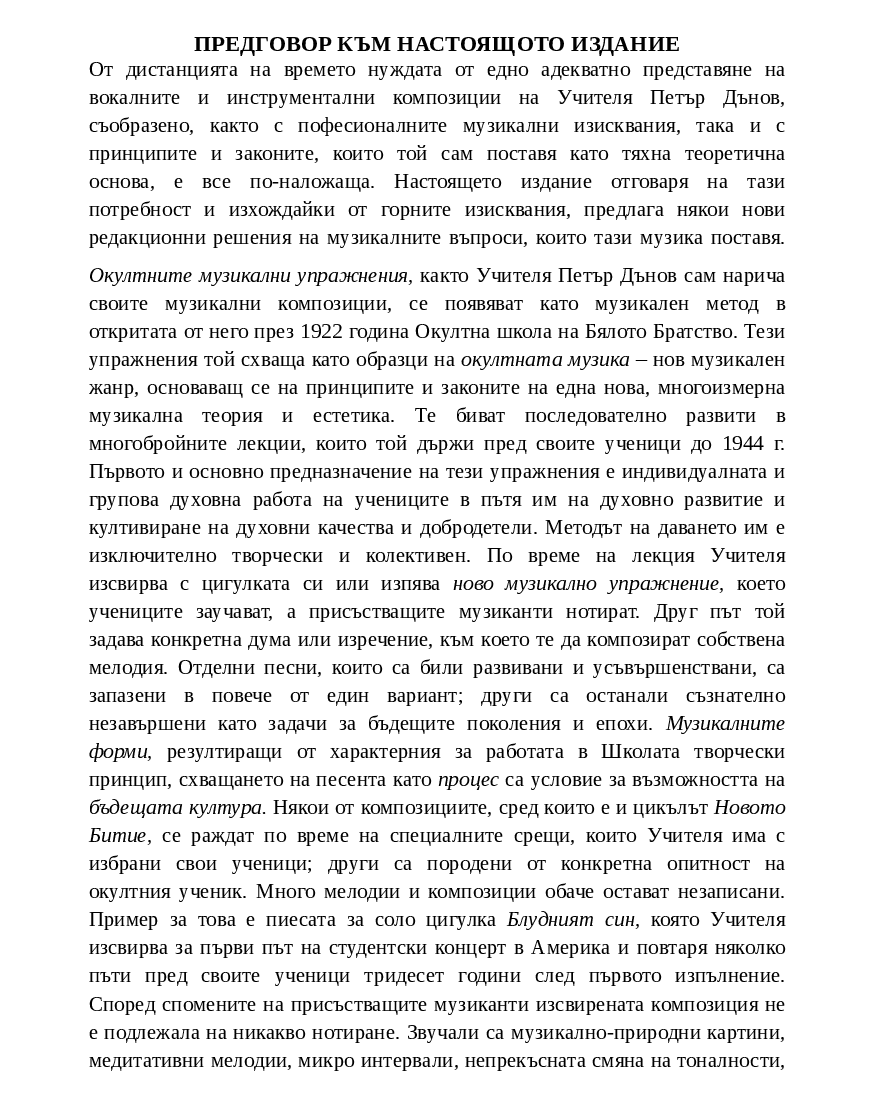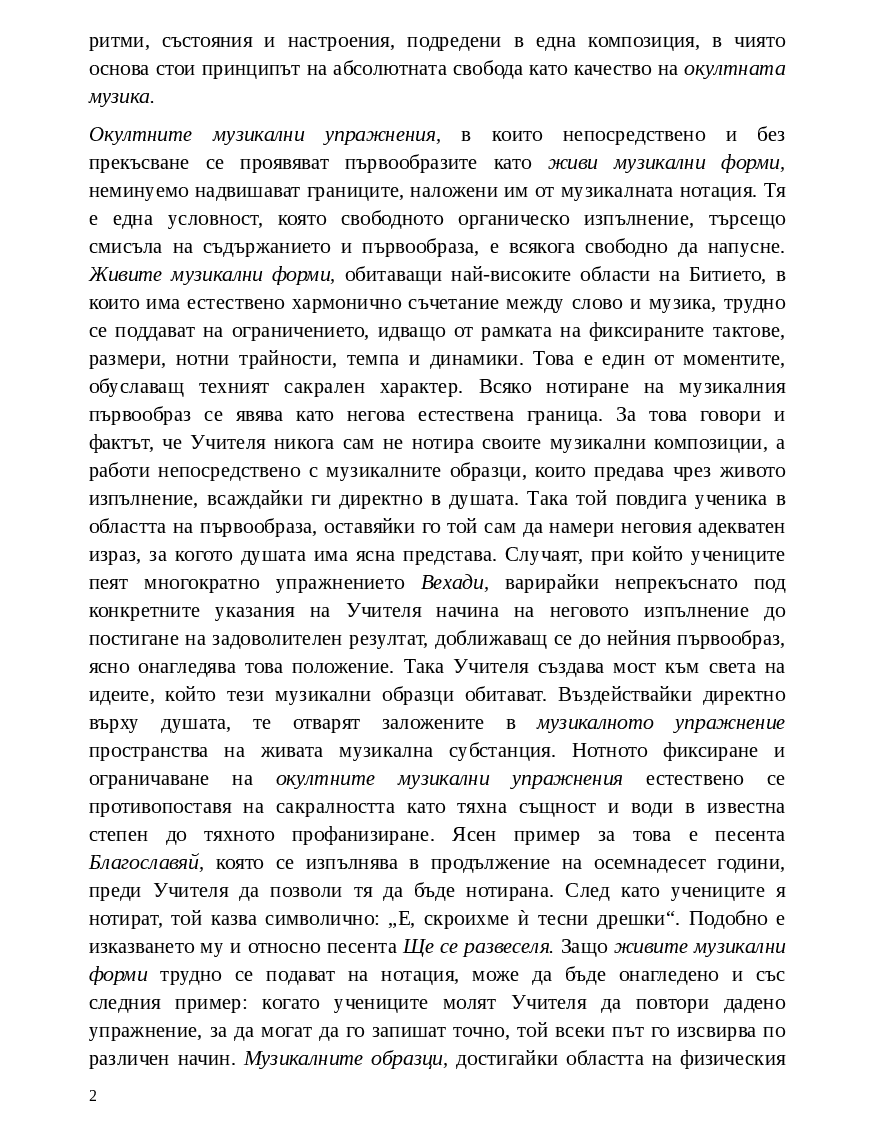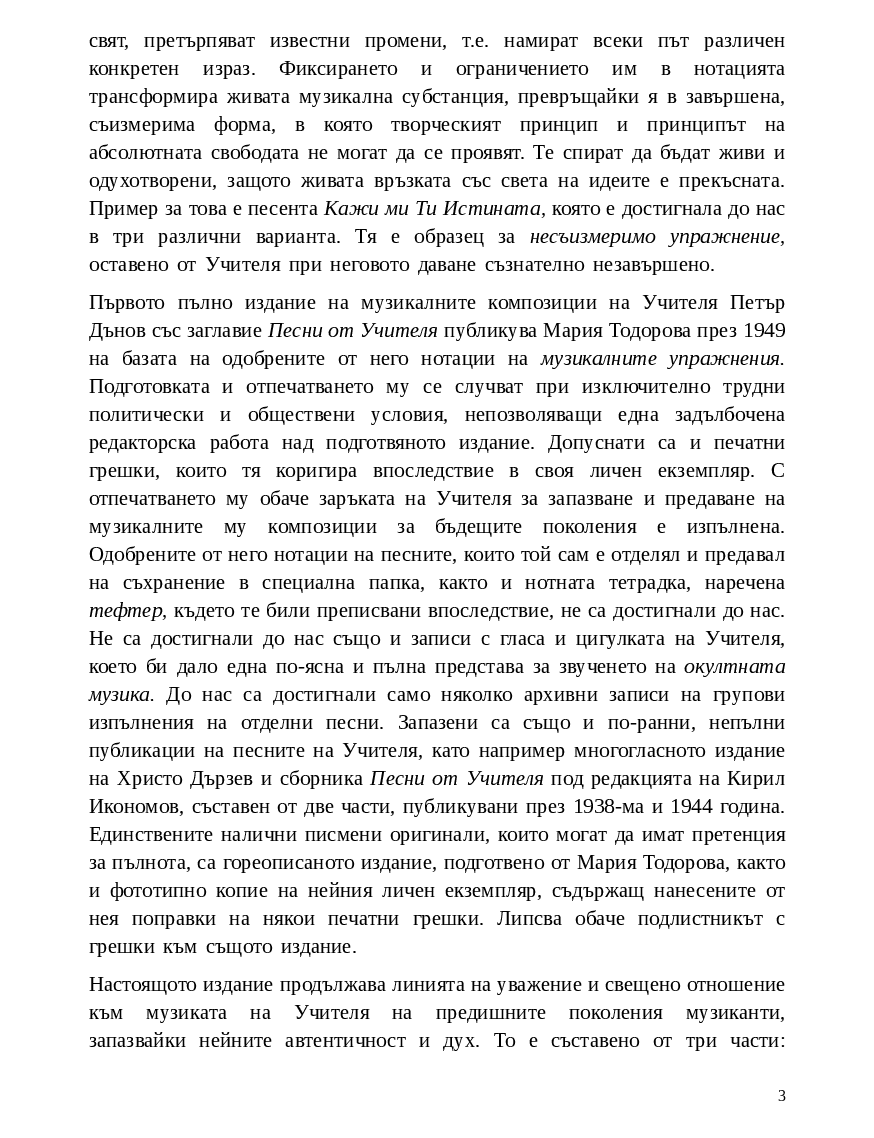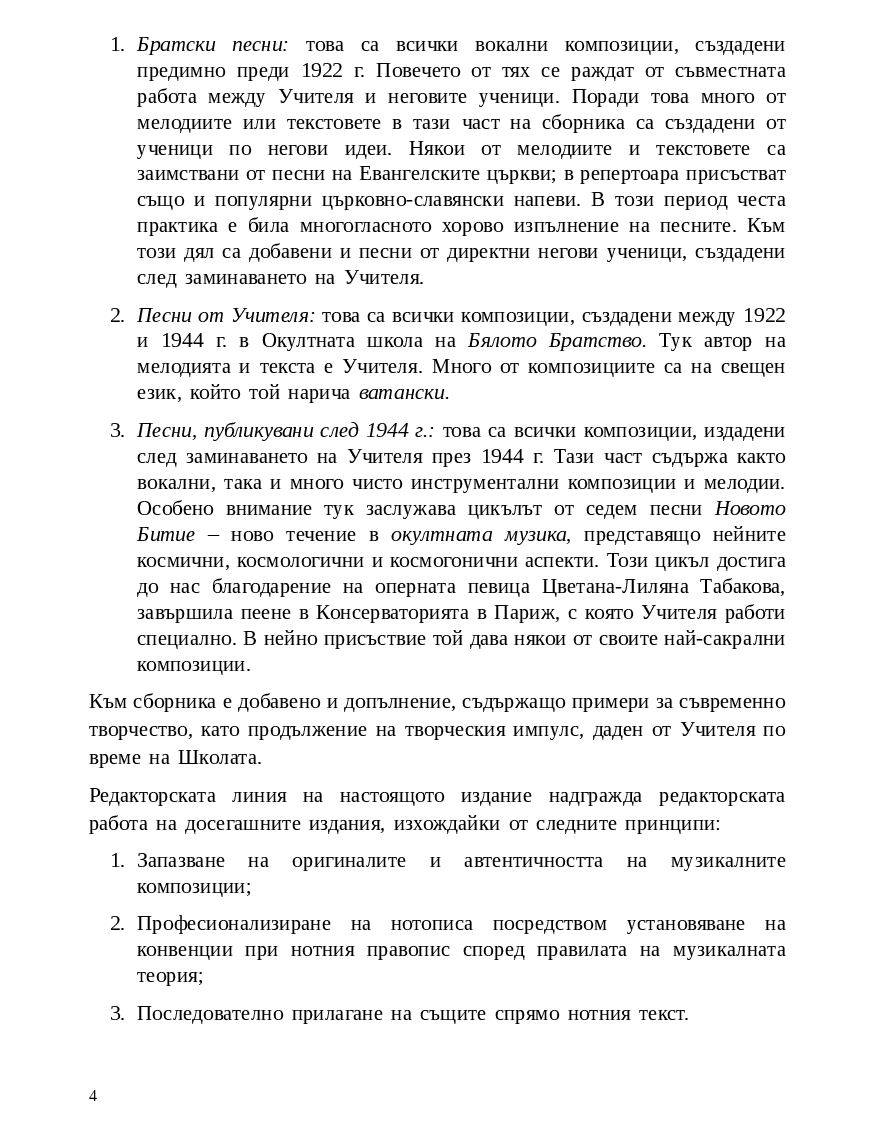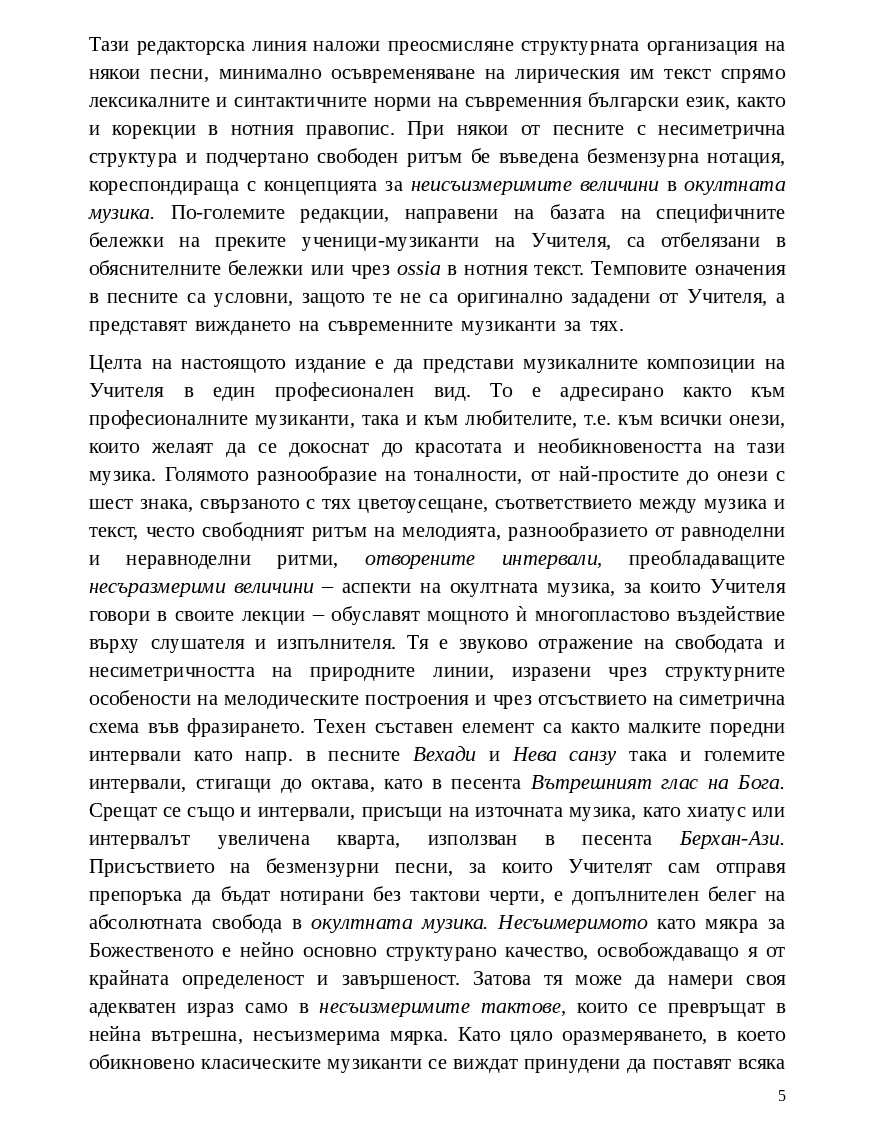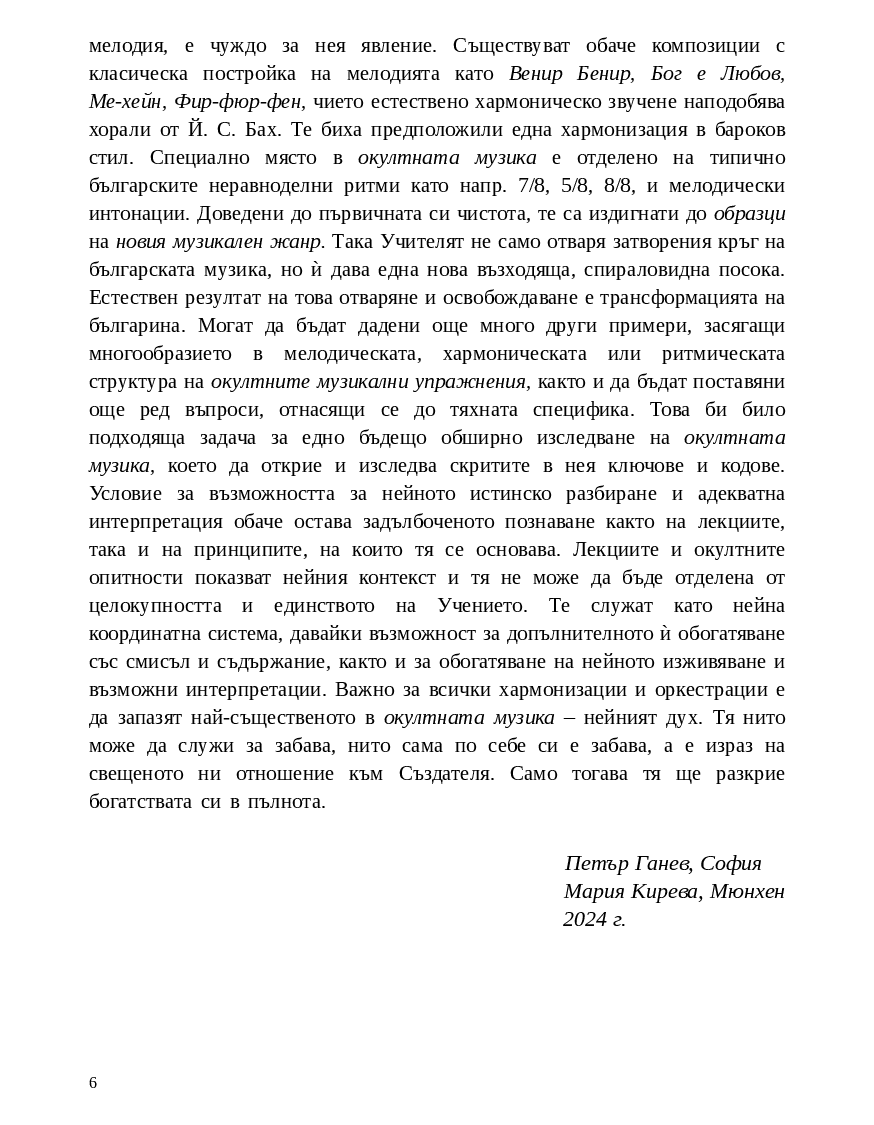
\version "2.24.3"

% include paper part and global functions
\include "include/globals.ily"

\bookpart {
  \paper {
    print-all-headers = ##f
    print-page-number = ##t
    print-first-page-number = ##f

    % put page numbers on the bottom
    oddHeaderMarkup = \markup ""
    evenHeaderMarkup = \markup ""
    oddFooterMarkup = \markup
    \fill-line {
      ""
      \if \should-print-page-number \fromproperty #'page:page-number-string
    }
    evenFooterMarkup = \markup
    \fill-line {
      \if \should-print-page-number \fromproperty #'page:page-number-string
      ""
    }

    left-margin = 1.5\cm
    right-margin = 1.5\cm
    top-margin = 1.6\cm
    bottom-margin = 1.2\cm
    ragged-bottom = ##t % do not spread the staves to fill the whole vertical space


  }

  \tocItem \markup "Предговор към настоящото издание"
  \markup \fontsize  #+3 { \fill-line \bold {"ПРЕДГОВОР КЪМ НАСТОЯЩОТО ИЗДАНИЕ"} }



  \markup \fontsize #+2.5 {
    \vspace #0.5  \override #'(baseline-skip . 2.7)


    \justify {

      От дистанцията на времето нуждата от едно адекватно представяне на вокалните и инструментални композиции на Учителя Петър Дънов, съобразено, както с пофесионалните музикални изисквания, така и с принципите и законите, които той сам поставя като тяхна теоретична основа, е все по-наложаща. Настоящето издание отговаря на тази потребност и изхождайки от горните изисквания, предлага някои нови редакционни решения на музикалните въпроси, които тази музика поставя.
      %Настоящият сборник съдържа вокални и инструментални композиции от Учителя Петър Константинов Дънов – Беинса Дуно (1864 – 1944) и от негови ученици. Изданието представлява четвърто преработено и допълнено издание на сборника \italic"Песни" \italic"от" \italic"Учителя," отпечатан през 1949 г. в София под редакцията на Мария Тодорова. За основа на настоящото издание послужи последното, трето издание на \italic"Песни" \italic"от" \italic"Учителя," от 2012 г.
    }
  }


  \markup \fontsize #+2.5 {
    \vspace #0.9  \override #'(baseline-skip . 2.7)
    \justify {
      \italic {Окултните} \italic {музикални} \italic {упражнения,} както Учителя Петър Дънов сам нарича своите музикални композиции, се появяват като музикален метод в откритата от него през 1922 година Окултна школа на Бялото Братство. Тези упражнения той схваща като образци на \italic {окултната} \italic {музика} – нов музикален жанр, основаващ се на принципите и законите на една нова, многоизмерна музикална теория и естетика. Те биват последователно развити в многобройните лекции, които той държи пред своите ученици до 1944 г. Първото и основно предназначение на тези упражнения е индивидуалната и групова духовна работа на учениците в пътя им на духовно развитие и култивиране на духовни качества и добродетели. Методът на даването им е изключително творчески и колективен. По време на лекция Учителя изсвирва с цигулката си или изпява \italic {ново} \italic {музикално} \italic {упражнение,} което учениците заучават, а присъстващите музиканти нотират. Друг път той задава конкретна дума или  изречение, към което те да композират собствена мелодия. Отделни песни, които са били развивани и усъвършенствани, са запазени в повече от един вариант; други са останали съзнателно незавършени като задачи за бъдещите поколения и епохи. \italic {Музикалните} \italic {форми,} резултиращи от характерния за работата в Школата творчески принцип, схващането на песента като \italic {процес} са условие за възможността на \italic {бъдещата} \italic {култура.} Някои от композициите, сред които е и цикълът \italic {Новото} \italic {Битие,} се раждат по време на специалните срещи, които Учителя има с избрани свои ученици; други са породени от конкретна опитност на окултния ученик. Много мелодии и композиции обаче остават незаписани.  Пример за това е пиесата за соло цигулка \italic {Блудният} \italic {син,} която Учителя изсвирва за първи път на студентски концерт в Америка и повтаря няколко пъти пред своите ученици тридесет години след първото изпълнение. Според спомените на присъстващите музиканти  изсвирената композиция не е подлежала на никакво нотиране. Звучали са музикално-природни картини, медитативни мелодии, микро интервали, непрекъсната смяна на тоналности,
    }
  }


  \markup \fontsize #+2.5 {
    \override #'(baseline-skip . 2.7)
    \justify {
      ритми, състояния и настроения, подредени в една композиция, в чиято основа стои принципът на абсолютната свобода като качество на \italic{окултната} \italic {музика.}
    }
  }


  \markup \fontsize #+2.5 {
    \vspace #0.9  \override #'(baseline-skip . 2.7)
    \justify {
      \italic{Окултните} \italic{музикални} \italic{упражнения,} в които непосредствено и без прекъсване се проявяват първообразите като \italic{живи} \italic{музикални} \italic{форми,} неминуемо надвишават границите, наложени им от музикалната нотация. Тя е една условност, която свободното органическо изпълнение, търсещо смисъла на съдържанието и първообраза, е всякога свободно да напусне.  \italic{Живите} \italic{музикални} \italic{форми,} обитаващи най-високите области на Битието, в които има естествено хармонично съчетание между слово и музика, трудно се поддават на ограничението, идващо от рамката на фиксираните тактове, размери, нотни трайности, темпа и динамики. Това е един от моментите, обуславащ техният сакрален характер. Всяко нотиране на музикалния първообраз се явява като негова естествена граница. За това говори и фактът, че Учителя никога сам не нотира своите музикални композиции, а работи непосредствено с  музикалните образци, които предава чрез живото изпълнение, всаждайки ги директно в душата. Така той  повдига ученика в областта на първообраза, оставяйки го той сам да намери неговия адекватен израз, за когото душата има ясна представа. Случаят, при който учениците пеят многократно упражнението \italic{Вехади,} варирайки непрекъснато под конкретните указания на Учителя начина на неговото изпълнение до постигане на задоволителен резултат, доближаващ се до нейния първообраз, ясно онагледява това положение. Така Учителя създава мост към света на идеите, който тези музикални образци обитават. Въздействайки директно върху душата, те отварят заложените в \italic{музикалното} \italic{упражнение} пространства на живата музикална субстанция. Нотното фиксиране и ограничаване на \italic{окултните} \italic{музикални} \italic{упражнения} естествено се противопоставя на сакралността като тяхна същност и води в известна степен до тяхното профанизиране. Ясен пример за това е песента \italic{Благославяй,} която се изпълнява в продължение на осемнадесет години, преди Учителя да позволи тя да бъде нотирана. След като учениците я нотират, той казва символично: „Е, скроихме ѝ тесни дрешки“. Подобно е изказването му и относно песента \italic{Ще} \italic{се }\italic{развеселя.} Защо \italic{живите} \italic{музикални} \italic{форми} трудно се подават на нотация, може да бъде онагледено и със следния пример: когато учениците молят Учителя да повтори дадено упражнение, за да могат да го запишат точно, той всеки път го изсвирва по различен начин. \italic{Музикалните} \italic{образци,} достигайки областта на физическия

    }
  }


  \markup \fontsize #+2.5 {
    \override #'(baseline-skip . 2.7)
    \justify {

      свят, претърпяват известни промени, т.е. намират всеки път различен конкретен израз. Фиксирането и ограничението им в нотацията трансформира живата музикална субстанция, превръщайки я в завършена, съизмерима форма, в която творческият принцип и принципът на абсолютната свободата не могат да се проявят. Те спират да бъдат живи и одухотворени, защото живата връзката със света на идеите е прекъсната. Пример за това е песента \italic{Кажи ми Ти Истината,} която е достигнала до нас в три различни варианта. Тя е образец за \italic{несъизмеримо упражнение,} оставено от Учителя при неговото даване съзнателно незавършено.
    }
  }
  \markup \fontsize #+2.5 {
    \vspace #0.9  \override #'(baseline-skip . 2.7)
    \justify {
      Първото пълно издание на музикалните композиции на Учителя Петър Дънов със заглавие \italic {Песни} \italic {от} \italic {Учителя} публикува Мария Тодорова през 1949 на базата на одобрените от него нотации на \italic {музикалните} \italic {упражнения.} Подготовката и отпечатването му се случват при изключително трудни политически и обществени условия, непозволяващи една задълбочена редакторска работа над подготвяното издание. Допуснати са и печатни грешки, които тя коригира впоследствие в своя личен екземпляр. С отпечатването му обаче заръката на Учителя за запазване и предаване на музикалните му композиции за бъдещите поколения е изпълнена. Одобрените от него нотации на песните, които той сам е отделял и предавал на съхранение в специална папка, както и нотната тетрадка, наречена \italic {тефтер,} където те били преписвани впоследствие, не са достигнали до нас. Не са достигнали до нас също и записи с гласа и цигулката на Учителя, което би дало една по-ясна и пълна представа за звученето на \italic {окултната} \italic {музика.} До нас са достигнали само няколко архивни записи на групови изпълнения на отделни песни. Запазени са също и по-ранни, непълни публикации на песните на Учителя, като например многогласното издание на Христо Дързев и сборника \italic {Песни} \italic {от} \italic {Учителя} под редакцията на Кирил Икономов, съставен от две части, публикувани през 1938-ма и 1944 година. Единствените налични писмени оригинали, които могат да имат претенция за пълнота, са гореописаното издание, подготвено от Мария Тодорова, както и фототипно копие на нейния личен екземпляр, съдържащ нанесените от нея поправки на някои печатни грешки. Липсва обаче подлистникът с грешки към същото издание.
    }
  }


  \markup \fontsize #+2.5 {
    \vspace #0.9  \override #'(baseline-skip . 2.7)
    \justify {
      Настоящото издание продължава линията на  уважение и свещено отношение към музиката на Учителя на предишните поколения музиканти, \justify-line {запазвайки нейните автентичност и дух. То е съставено от три части:}
    }
  }


  \markup \override #'(line-width . 62.5) \fontsize  #+2.5 {
    \override #'(baseline-skip . 2.5) \column {
      "    1."
    }
    \hspace #0.5
    \override #'(baseline-skip . 2.5) \column {
      \justify {
        \italic {Братски песни:  } това са всички вокални композиции, създадени предимно преди 1922 г. Повечето от тях се раждат от съвместната работа между Учителя и неговите ученици. Поради това много от мелодиите или текстовете в тази част на сборника са създадени от ученици по негови идеи. Някои от мелодиите и текстовете са заимствани от песни на Евангелските църкви; в репертоара присъстват също и популярни църковно-славянски напеви. В този период честа практика е била многогласното хорово изпълнение на песните. Към този дял са добавени и песни от директни негови ученици, създадени след заминаването на Учителя.
      }
    }
  }

  \markup \override #'(line-width . 62.5) \fontsize  #+2.5 {
    \vspace #0.9  \override #'(baseline-skip . 2.5) \column {
      "    2."
    }
    \hspace #0.5
    \override #'(baseline-skip . 2.5) \column {
      \justify {
        \italic { Песни от Учителя: } това са всички композиции, създадени между 1922 и 1944 г. в Окултната школа на \italic {Бялото}
        \italic {Братство.} Тук автор на мелодията и текста е Учителя. Много от композициите са на свещен език, който той
        нарича \italic {ватански.}
      }
    }
  }

  \markup \override #'(line-width . 62.5) \fontsize  #+2.5 {
    \vspace #0.9  \override #'(baseline-skip . 2.5) \column {
      "    3."
    }
    \hspace #0.5
    \override #'(baseline-skip . 2.5) \column {
      \justify {
        \italic {Песни, публикувани след 1944 г.:  } това са всички композиции, издадени след заминаването на Учителя през 1944 г.
        Тази част съдържа както вокални, така и много чисто инструментални композиции и мелодии. Особено внимание тук
        заслужава цикълът от седем песни \italic {Новото} \italic{Битие} – ново течение в \italic {окултната} \italic {музика,} представящо нейните космични, космологични и космогонични аспекти. Този цикъл достига до нас благодарение на оперната певица Цветана-Лиляна Табакова, завършила пеене в Консерваторията в Париж, с която Учителя работи специално. В нейно присъствие той дава някои от своите най-сакрални композиции.
      }
    }
  }
  \markup \fontsize #+2.5 {
    \vspace #0.9  \override #'(baseline-skip . 2.7)
    \justify {
      Към сборника е добавено и допълнение, съдържащо примери за съвременно творчество, като продължение на творческия импулс, даден от Учителя по време на Школата.
    }
  }
  \markup \fontsize #+2.5 {
    \vspace #0.9  \override #'(baseline-skip . 2.7)
    \justify {
      Редакторската линия на настоящото издание надгражда редакторската работа на досегашните издания, изхождайки
      от следните принципи:
    }
  }

  \markup \override #'(line-width . 62.5) \fontsize  #+2.5 {
    \vspace #0.9  \override #'(baseline-skip . 2.5) \column {
      "    1."
    }
    \hspace #0.5
    \override #'(baseline-skip . 2.5) \column {
      \justify {
        Запазване на оригиналите и автентичността на музикалните композиции;
      }
    }
  }

  \markup \override #'(line-width . 62.5) \fontsize  #+2.5 {
    \vspace #0.9  \override #'(baseline-skip . 2.5) \column {
      "    2."
    }
    \hspace #0.5
    \override #'(baseline-skip . 2.5) \column {
      \justify {
        Професионализиране на нотописа посредством установяване на конвенции при нотния правопис според правилата на музикалната теория;
      }
    }
  }


  \markup \override #'(line-width . 62.5) \fontsize  #+2.5 {
    \vspace #0.9 \override #'(baseline-skip . 2.5) \column {
      "    3."
    }
    \hspace #0.5
    \override #'(baseline-skip . 2.5) \column {
      \justify {
        Последователно прилагане на същите спрямо нотния текст.
      }
    }
  }



  \markup \fontsize #+2.5 {
    \override #'(baseline-skip . 2.7)
    \justify {
      Тази редакторска линия наложи преосмисляне структурната организация на някои песни, минимално осъвременяване на лирическия им текст спрямо лексикалните и синтактичните норми на съвременния български език, както и корекции в нотния правопис. При някои от песните с несиметрична структура и подчертано свободен ритъм бе въведена безмензурна нотация, кореспондираща с концепцията за \italic"неисъизмеримите" \italic"величини" в \italic"окултната" \italic"музика." По-големите редакции, направени на базата на специфичните бележки на преките ученици-музиканти на Учителя, са отбелязани в обяснителните бележки или чрез \italic {ossia} в нотния текст. Темповите означения в песните са условни, защото те не са оригинално зададени от Учителя, а представят виждането на съвременните музиканти за тях.
    }
  }

  \markup \fontsize #+2.5 {
    \vspace #0.9  \override #'(baseline-skip . 2.7)
    \justify {

      Целта на настоящото издание е да представи музикалните композиции на Учителя в един професионален вид. То е адресирано както към професионалните музиканти, така и към любителите, т.е. към всички онези, които желаят да се докоснат до красотата и необикновеността на тази музика. Голямото разнообразие на тоналности, от най-простите до онези с шест знака, свързаното с тях цветоусещане, съответствието между музика и текст, често свободният ритъм на мелодията, разнообразието от равноделни и неравноделни ритми, \italic {отворените} \italic {интервали,} преобладаващите \italic {несъразмерими} \italic {величини} – аспекти на окултната музика, за които Учителя говори в своите лекции – обуславят мощното ѝ многопластово въздействие върху слушателя и изпълнителя. Тя е звуково отражение на свободата и несиметричността на природните линии, изразени чрез структурните особености на мелодическите построения и чрез отсъствието на симетрична схема във фразирането. Техен съставен елемент са както малките поредни интервали като напр. в песните \italic {Вехади} и \italic {Нева санзу} така и големите интервали, стигащи до октава, като в песента \italic {Вътрешният глас на Бога.} Срещат се също и интервали, присъщи на източната музика, като хиатус или интервалът увеличена кварта, използван в песента \italic {Берхан-Ази.} Присъствието на безмензурни песни, за които Учителят сам отправя препоръка да бъдат нотирани без тактови черти, е допълнителен белег на абсолютната свобода в \italic {окултната} \italic {музика.} \italic {Несъимеримото} като мякра за Божественото е нейнo основно структурано качество, освобождаващо я от крайната определеност и завършеност. Затова тя може да намери своя адекватен израз само в \italic {несъизмеримите} \italic {тактове,} които се превръщат в нейна вътрешна, несъизмерима мярка. Като цяло оразмеряването, в което обикновено класическите музиканти се виждат принудени да поставят всяка
    }
  }

  \markup \fontsize #+2.5 {
    \vspace #0.9  \override #'(baseline-skip . 2.7)
    \justify {
      мелодия, е чуждо за нея явление. Съществуват обаче композиции с класическа постройка на мелодията като \italic {Венир Бенир,} \italic {Бог е Любов,} \italic {Ме-хейн,} \italic {Фир-фюр-фен,} чието естествено  хармоническо звучене наподобява хорали от Й. С. Бах. Те биха предположили една хармонизация в бароков стил. Специално място в \italic {окултната} \italic {музика} е отделено на типично българските неравноделни ритми като напр. 7/8, 5/8, 8/8, и мелодически интонации. Доведени до първичната си чистота, те са издигнати до \italic {образци} на \italic {новия} \italic {музикален} \italic {жанр.} Така Учителят не само отваря затворения кръг на българската музика, но ѝ дава една нова възходяща, спираловидна посока. Естествен резултат на това отваряне и освобождаване е трансформацията на българина. Могат да бъдат дадени още много други примери, засягащи многообразието в мелодическата, хармоническата или ритмическата структура на \italic {окултните} \italic {музикални} \italic {упражнения,} както и да бъдат поставяни още ред въпроси, отнасящи се до тяхната специфика. Това би било подходяща задача за едно бъдещо обширно изследване на \italic {окултната} \italic {музика,} което да открие и изследва скритите в нея ключове и кодове. Условие за възможността за нейното истинско разбиране и адекватна интерпретация обаче остава задълбоченото познаване както на лекциите, така и на принципите, на които тя се основава. Лекциите и окултните опитности показват нейния контекст и тя не може да бъде отделена от целокупността и единството на Учението. Те служат като нейна координатна система, давайки възможност за допълнителното ѝ обогатяване със смисъл и съдържание, както и за обогатяване на нейното изживяване и възможни интерпретации. Важно за всички хармонизации и оркестрации е да запазят най-същественото в \italic {окултната} \italic {музика} – нейният дух. Тя нито може да служи за забава, нито сама по себе си е забава, а е израз на свещеното ни отношение към Създателя. Само тогава тя ще разкрие богатствата си в пълнота.




    }
  }


  \markup \fontsize #+3 \raise #0 \override #'(baseline-skip . 2.7) {
    \column {
      \line {"  "}
      \line {"  "}
      \fill-line { "" ""  \italic {"Петър Ганев, София    "} }
      \fill-line { "" ""  \italic {"Мария Кирева, Мюнхен"} }
      \fill-line { "" ""  \italic {"2024 г.                            "} }
    }
  }


} % bookpart



% Più mosso
% „Weiße Bruderschaft“

% принципа на вариантността, принципа на нефиксираносста, принципа на свободата, принципа на живота който тече  нефиксираната гъвкава музикална субстанция, отразяваща живия живот. радикално различни приниципи в комуникацията с музиката и комуникацията с музиката.
